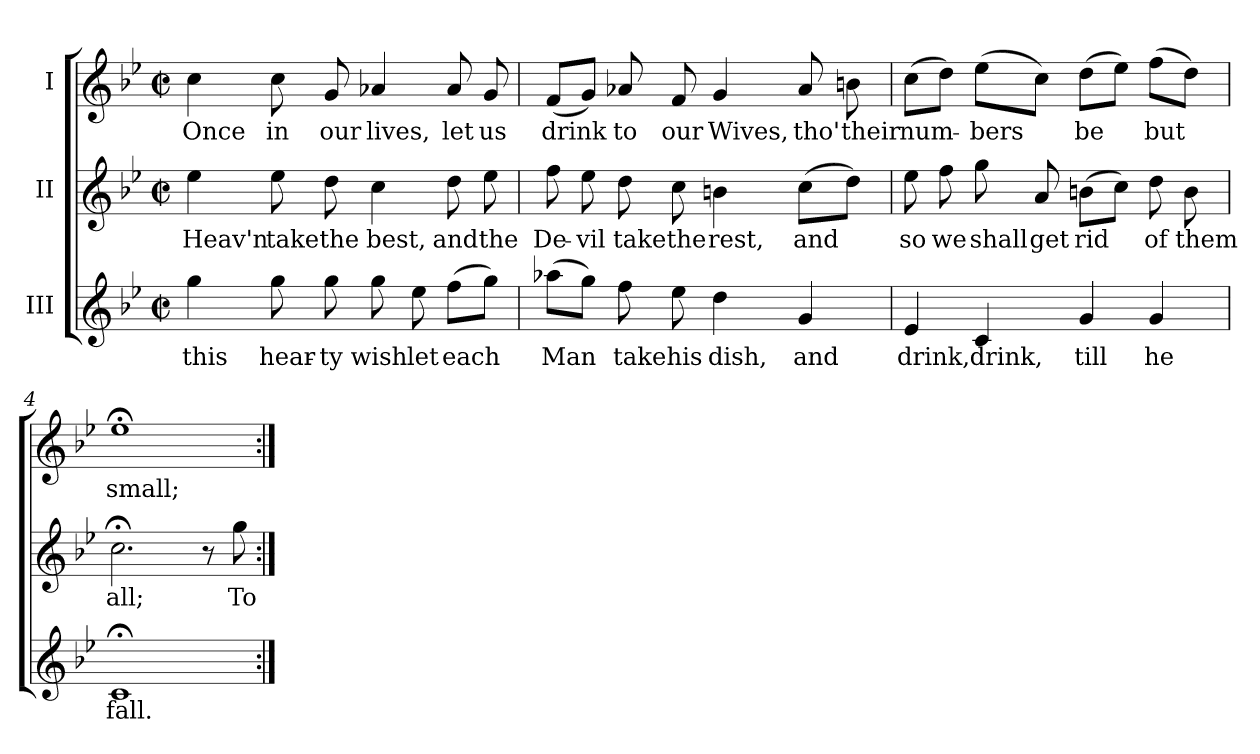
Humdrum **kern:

**kern	**text	**kern	**text	**kern	**text
*part3	*part3	*part2	*part2	*part1	*part1
*staff3	*staff3	*staff2	*staff2	*staff1	*staff1
*I"III	*	*I"II	*	*I"I	*
*	*	*clefG2	*	*clefG2	*
*k[b-e-]	*	*k[b-e-]	*	*k[b-e-]	*
*B-:	*	*B-:	*	*B-:	*
*M2/2	*	*M2/2	*	*M2/2	*
*met(c|)	*	*met(c|)	*	*met(c|)	*
=1	=1	=1	=1	=1	=1
4gg\	this	4ee-\	Heav'n	4cc\	Once
8gg\	hear-	8ee-\	take	8cc\	in
8gg\	-ty	8dd\	the	8g/	our
8gg\	wish	4cc\	best,	4a-X/	lives,
8ee-\	let	.	.	.	.
(8ff\L	each	8dd\	and	8a-/	let
8gg\J)	.	8ee-\	the	8g/	us
=2	=2	=2	=2	=2	=2
(8aa-X\L	Man	8ff\	De-	(8f/L	drink
8gg\J)	.	8ee-\	-vil	8g/J)	.
8ff\	take	8dd\	take	8a-X/	to
8ee-\	his	8cc\	the	8f/	our
4dd\	dish,	4bn\	rest,	4g/	Wives,
4g/	and	(8cc\L	and	8a-/	tho'
.	.	8dd\J)	.	8bn\	their
!!LO:LB:g=z
=3	=3	=3	=3	=3	=3
4e-/	drink,	8ee-\	so	(8cc\L	num-
.	.	8ff\	we	8dd\J)	.
4c/	drink,	8gg\	shall	(8ee-\L	-bers
.	.	8a/	get	8cc\J)	.
4g/	till	(8bn\L	rid	(8dd\L	be
.	.	8cc\J)	.	8ee-\J)	.
4g/	he	8dd\	of	(8ff\L	but
.	.	8b\	them	8dd\J)	.
=4	=4	=4	=4	=4	=4
1c;<	fall.	2.cc;<\	all;	1ee-;<	small;
.	.	8r	.	.	.
.	.	8gg\	To	.	.
=:|!	=:|!	=:|!	=:|!	=:|!	=:|!
*-	*-	*-	*-	*-	*-
